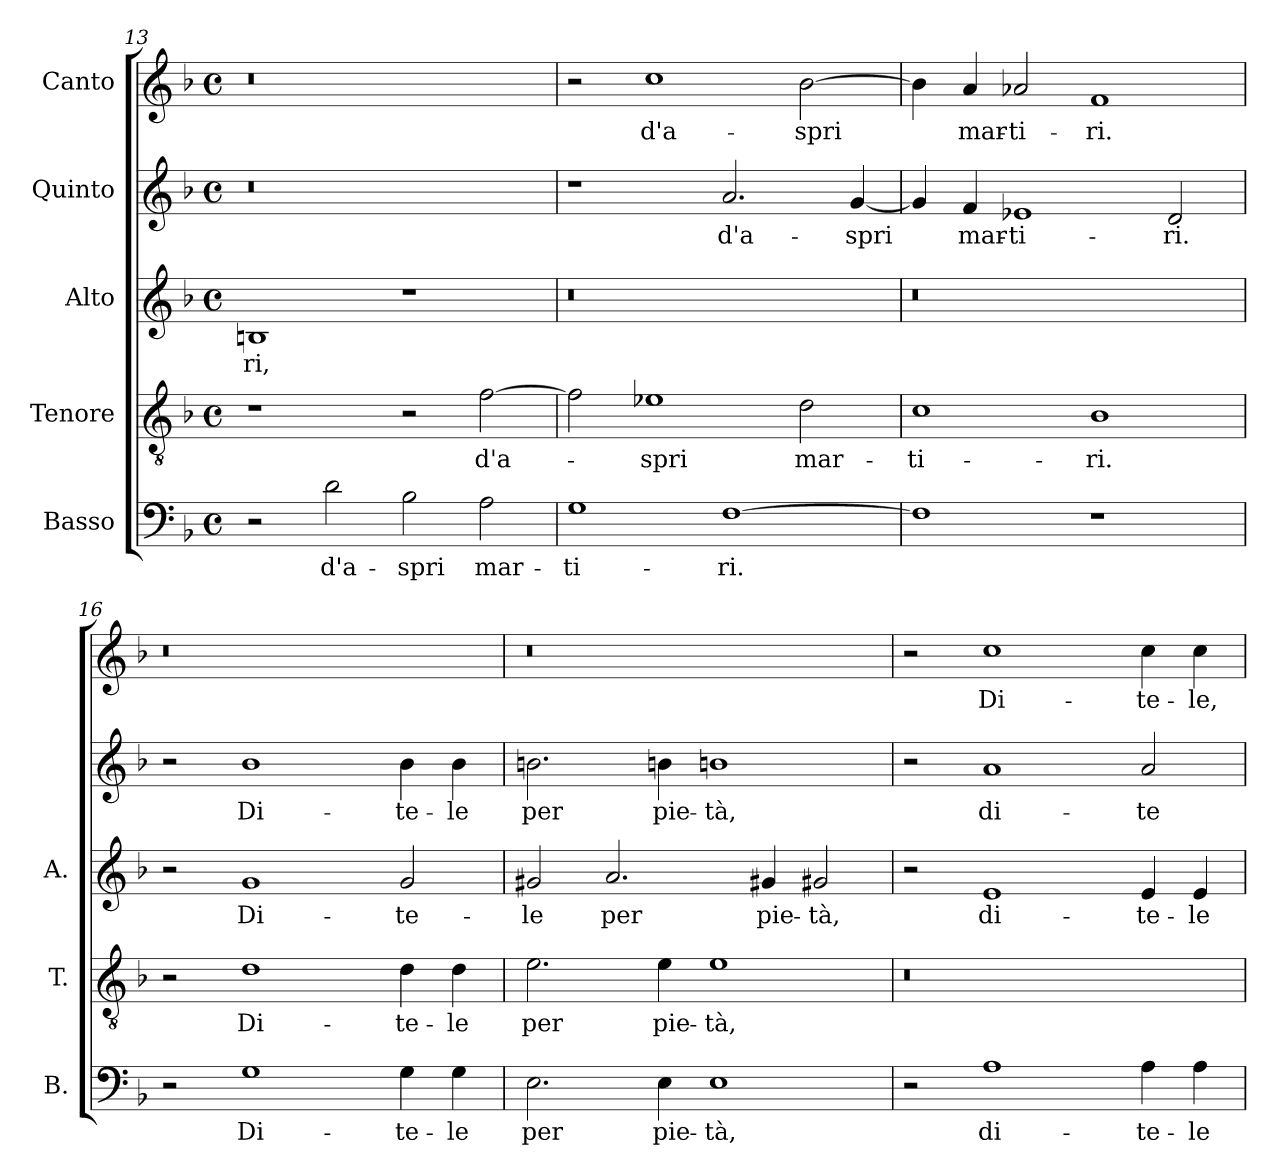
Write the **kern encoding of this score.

**kern	**text	**kern	**text	**kern	**text	**kern	**text	**kern	**text
*part5	*part5	*part4	*part4	*part3	*part3	*part2	*part2	*part1	*part1
*staff5	*staff5	*staff4	*staff4	*staff3	*staff3	*staff2	*staff2	*staff1	*staff1
*I"Basso	*	*I"Tenore	*	*I"Alto	*	*I"Quinto	*	*I"Canto	*
*I'B.	*	*I'T.	*	*I'A.	*	*	*	*	*
*clefF4	*	*clefGv2	*	*clefG2	*	*clefG2	*	*clefG2	*
*k[b-]	*	*k[b-]	*	*k[b-]	*	*k[b-]	*	*k[b-]	*
*F:	*	*F:	*	*F:	*	*F:	*	*F:	*
*M4/4	*	*M4/4	*	*M4/4	*	*M4/4	*	*M4/4	*
*met(c)	*	*met(c)	*	*met(c)	*	*met(c)	*	*met(c)	*
=13	=13	=13	=13	=13	=13	=13	=13	=13	=13
!	!	!	!	!	!	!LO:N:vis=0	!	!LO:N:vis=0	!
2r	.	1r	.	1Bn/	-ri,	1r	.	1r	.
2d\	d'a-	.	.	.	.	.	.	.	.
2B-\	-spri	2r	.	1r	.	1ryy	.	1ryy	.
2A\	mar-	[2f\	d'a-	.	.	.	.	.	.
=14	=14	=14	=14	=14	=14	=14	=14	=14	=14
!	!	!	!	!LO:N:vis=0	!	!	!	!	!
1G\	-ti-	2f\]	.	1r	.	1r	.	2r	.
.	.	1e-X\	-spri	.	.	.	.	1cc\	d'a-
[1F\	-ri.	.	.	1ryy	.	2.a/	d'a-	.	.
.	.	2d\	mar-	.	.	.	.	[2b-\	-spri
.	.	.	.	.	.	[4g/	-spri	.	.
=15	=15	=15	=15	=15	=15	=15	=15	=15	=15
!	!	!	!	!LO:N:vis=0	!	!	!	!	!
1F\]	.	1c\	-ti-	1r	.	4g/]	.	4b-\]	.
.	.	.	.	.	.	4f/	mar-	4a/	mar-
.	.	.	.	.	.	1e-X/	-ti-	2a-X/	-ti-
1r	.	1B-\	-ri.	1ryy	.	.	.	1f/	-ri.
.	.	.	.	.	.	2d/	-ri.	.	.
=16	=16	=16	=16	=16	=16	=16	=16	=16	=16
!	!	!	!	!	!	!	!	!LO:N:vis=0	!
2r	.	2r	.	2r	.	2r	.	1r	.
1G\	Di-	1d\	Di-	1g/	Di-	1b-\	Di-	.	.
.	.	.	.	.	.	.	.	1ryy	.
4G\	-te-	4d\	-te-	2g/	-te-	4b-\	-te-	.	.
4G\	-le	4d\	-le	.	.	4b-\	-le	.	.
=17	=17	=17	=17	=17	=17	=17	=17	=17	=17
!	!	!	!	!	!	!	!	!LO:N:vis=0	!
2.E\	per	2.e\	per	2g#X/	-le	2.bn\	per	1r	.
.	.	.	.	2.a/	per	.	.	.	.
4E\	pie-	4e\	pie-	.	.	4bn\	pie-	.	.
1E\	-tà,	1e\	-tà,	.	.	1bn\	-tà,	1ryy	.
.	.	.	.	4g#X/	pie-	.	.	.	.
.	.	.	.	2g#X/	-tà,	.	.	.	.
=18	=18	=18	=18	=18	=18	=18	=18	=18	=18
!	!	!LO:N:vis=0	!	!	!	!	!	!	!
2r	.	1r	.	2r	.	2r	.	2r	.
1A\	di-	.	.	1e/	di-	1a/	di-	1cc\	Di-
.	.	1ryy	.	.	.	.	.	.	.
4A\	-te-	.	.	4e/	-te-	2a/	-te-	4cc\	-te-
4A\	-le	.	.	4e/	-le	.	.	4cc\	-le,
=	=	=	=	=	=	=	=	=	=
*-	*-	*-	*-	*-	*-	*-	*-	*-	*-
